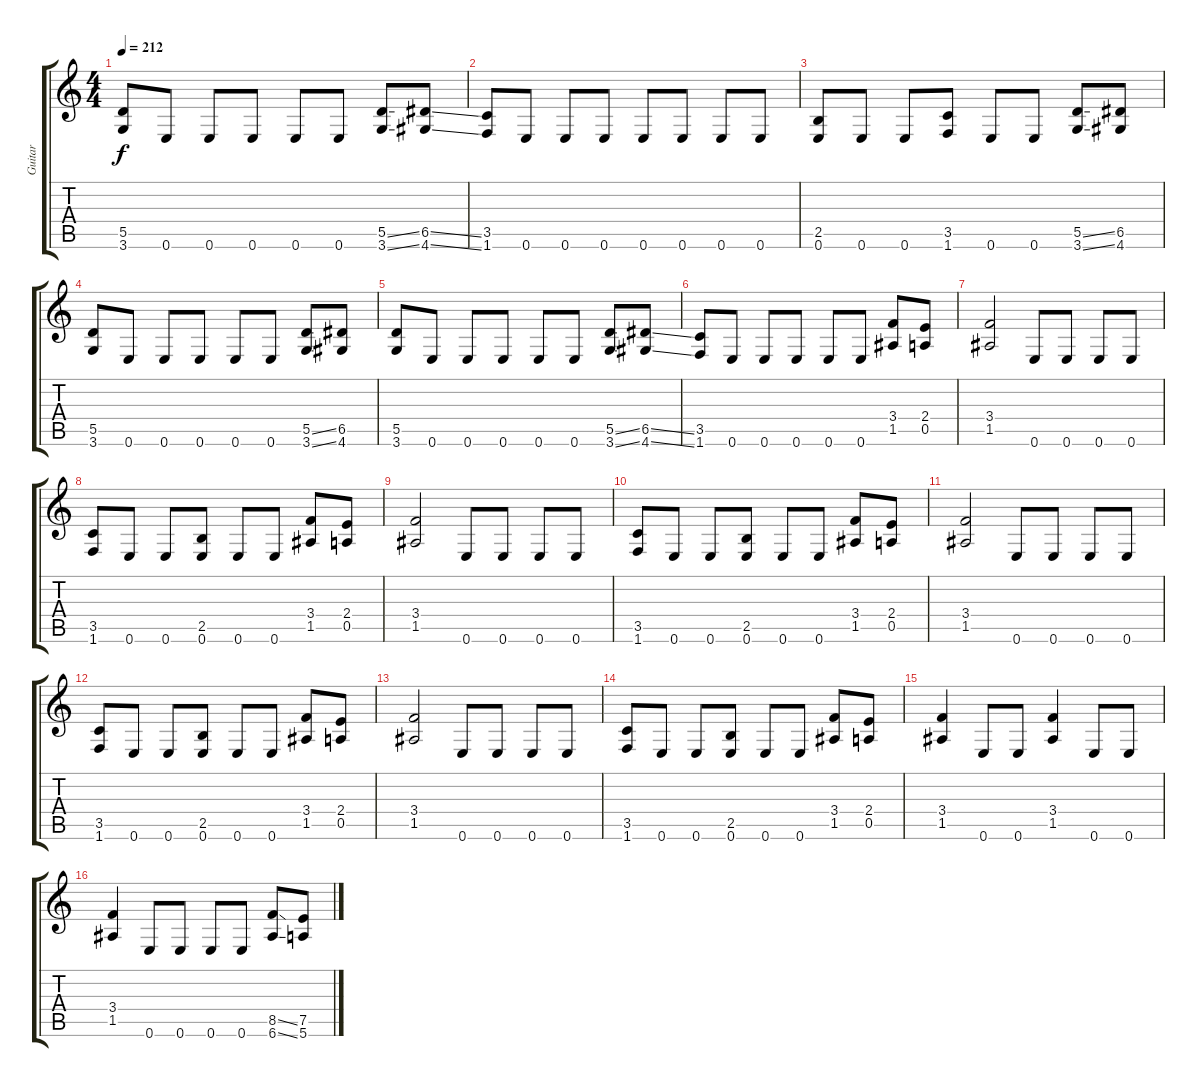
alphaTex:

\track ("Guitar" "Guitar") {instrument distortionguitar}
\staff {score tabs}
\tuning (E4 B3 G3 D3 A2 E2) {hide}
\ts (4 4)
\tempo 212
\clef g2
\ks c
(5.5 3.6).8{dy f} 0.6.8 0.6.8 0.6.8 0.6.8 0.6.8 (5.5{ss} 3.6{ss}).8 (6.5{ss} 4.6{ss}).8 |
(3.5 1.6).8 0.6.8 0.6.8 0.6.8 0.6.8 0.6.8 0.6.8 0.6.8 |
(2.5 0.6).8 0.6.8 0.6.8 (3.5 1.6).8 0.6.8 0.6.8 (5.5{ss} 3.6{ss}).8 (6.5 4.6).8 |
(5.5 3.6).8 0.6.8 0.6.8 0.6.8 0.6.8 0.6.8 (5.5{ss} 3.6{ss}).8 (6.5 4.6).8 |
(5.5 3.6).8 0.6.8 0.6.8 0.6.8 0.6.8 0.6.8 (5.5{ss} 3.6{ss}).8 (6.5{ss} 4.6{ss}).8 |
(3.5 1.6).8 0.6.8 0.6.8 0.6.8 0.6.8 0.6.8 (3.4 1.5).8 (2.4 0.5).8 |
(3.4 1.5).2 0.6.8 0.6.8 0.6.8 0.6.8 |
(3.5 1.6).8 0.6.8 0.6.8 (2.5 0.6).8 0.6.8 0.6.8 (3.4 1.5).8 (2.4 0.5).8 |
(3.4 1.5).2 0.6.8 0.6.8 0.6.8 0.6.8 |
(3.5 1.6).8 0.6.8 0.6.8 (2.5 0.6).8 0.6.8 0.6.8 (3.4 1.5).8 (2.4 0.5).8 |
(3.4 1.5).2 0.6.8 0.6.8 0.6.8 0.6.8 |
(3.5 1.6).8 0.6.8 0.6.8 (2.5 0.6).8 0.6.8 0.6.8 (3.4 1.5).8 (2.4 0.5).8 |
(3.4 1.5).2 0.6.8 0.6.8 0.6.8 0.6.8 |
(3.5 1.6).8 0.6.8 0.6.8 (2.5 0.6).8 0.6.8 0.6.8 (3.4 1.5).8 (2.4 0.5).8 |
(3.4 1.5).4 0.6.8 0.6.8 (3.4 1.5).4 0.6.8 0.6.8 |
(3.4 1.5).4 0.6.8 0.6.8 0.6.8 0.6.8 (8.5{ss} 6.6{ss}).8 (7.5 5.6).8
